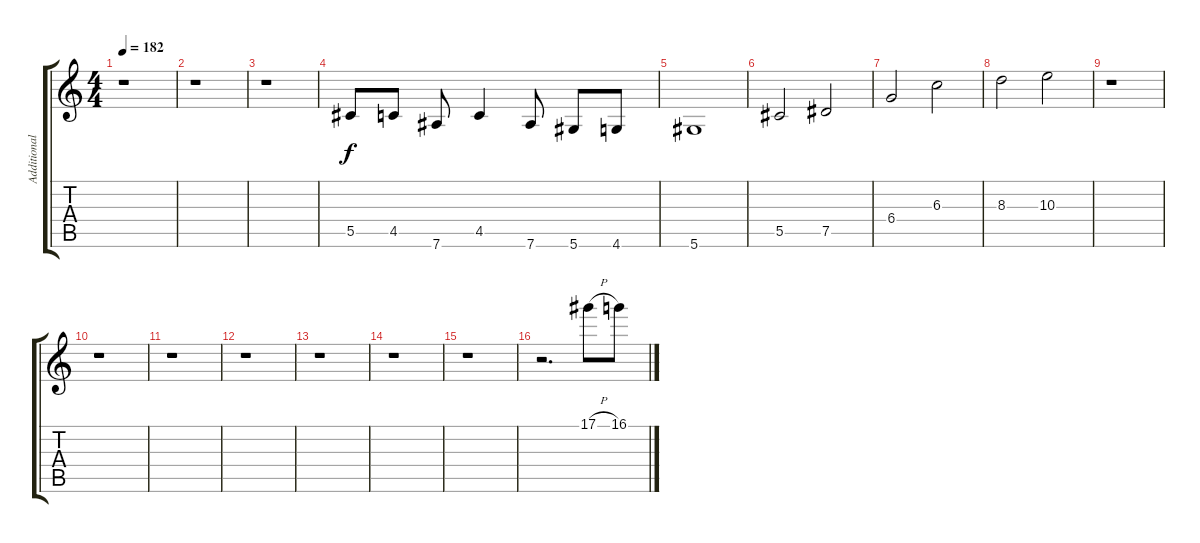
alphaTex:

\track ("Additional Guitars" "Additional") {instrument distortionguitar}
\staff {score tabs}
\tuning (Eb4 Bb3 Gb3 Db3 Ab2 Eb2) {hide}
\ts (4 4)
\tempo 182
\clef g2
\ks c
r.1{dy f} |
r.1 |
r.1 |
5.5.8 4.5.8 7.6.8 4.5.4 7.6.8 5.6.8 4.6.8 |
5.6.1 |
5.5.2 7.5.2 |
6.4.2 6.3.2 |
8.3.2 10.3.2 |
r.1 |
r.1 |
r.1 |
r.1 |
r.1 |
r.1 |
r.1 |
r.2{d} 17.1{h}.8 16.1.8
